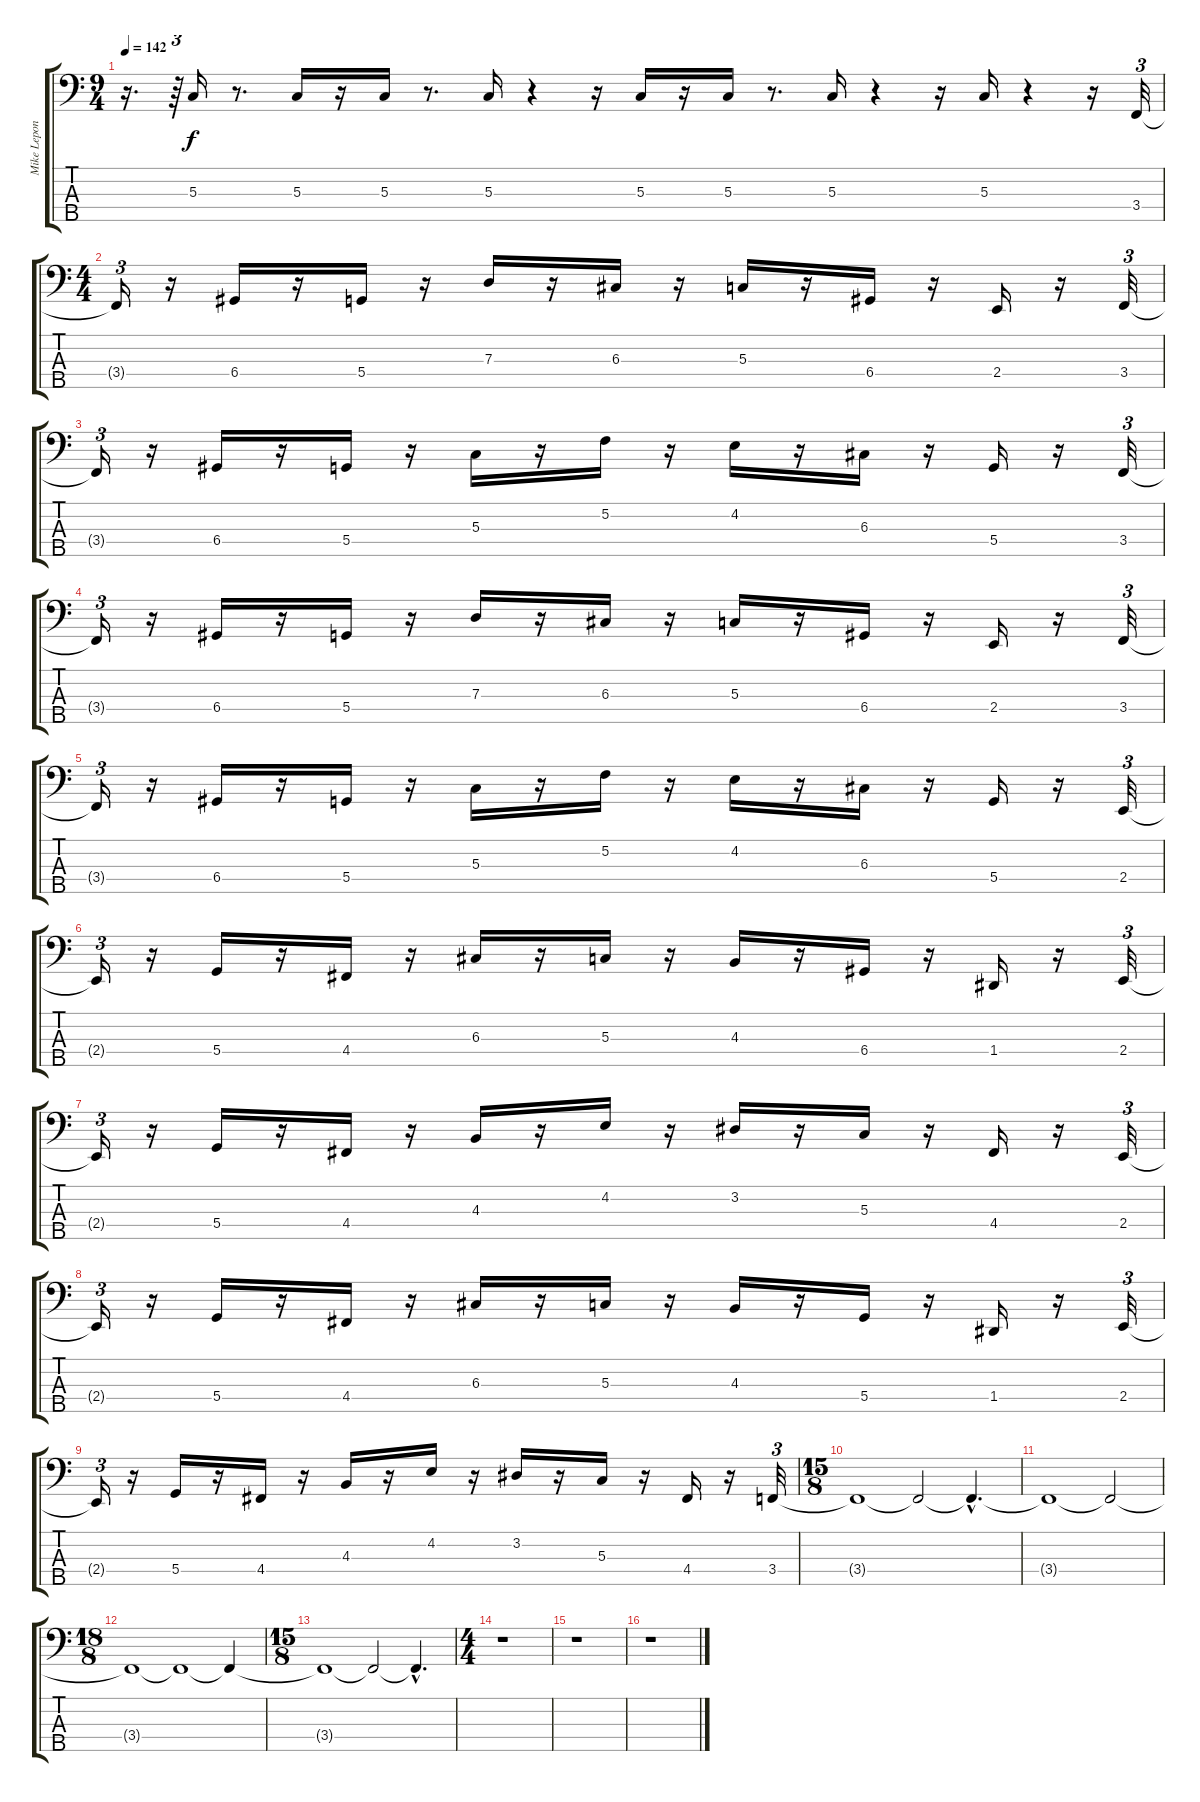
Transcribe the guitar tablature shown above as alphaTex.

\track ("Mike Lepond" "Mike Lepon") {instrument electricbasspick}
\staff {score tabs}
\tuning (F2 C2 G1 D1 A0) {hide}
\ts (9 4)
\tempo 142
\clef f4
\ks c
r.16{d dy f} r.64{tu (3 2)} 5.3.16 r.8{d} 5.3.16 r.16 5.3.16 r.8{d} 5.3.16 r.4 r.16 5.3.16 r.16 5.3.16 r.8{d} 5.3.16 r.4 r.16 5.3.16 r.4 r.16 3.4.32{tu (3 2)} |
\ts (4 4)
3.4{t}.16{tu (3 2)} r.16 6.4.16 r.16 5.4.16 r.16 7.3.16 r.16 6.3.16 r.16 5.3.16 r.16 6.4.16 r.16 2.4.16 r.16 3.4.32{tu (3 2)} |
3.4{t}.16{tu (3 2)} r.16 6.4.16 r.16 5.4.16 r.16 5.3.16 r.16 5.2.16 r.16 4.2.16 r.16 6.3.16 r.16 5.4.16 r.16 3.4.32{tu (3 2)} |
3.4{t}.16{tu (3 2)} r.16 6.4.16 r.16 5.4.16 r.16 7.3.16 r.16 6.3.16 r.16 5.3.16 r.16 6.4.16 r.16 2.4.16 r.16 3.4.32{tu (3 2)} |
3.4{t}.16{tu (3 2)} r.16 6.4.16 r.16 5.4.16 r.16 5.3.16 r.16 5.2.16 r.16 4.2.16 r.16 6.3.16 r.16 5.4.16 r.16 2.4.32{tu (3 2)} |
2.4{t}.16{tu (3 2)} r.16 5.4.16 r.16 4.4.16 r.16 6.3.16 r.16 5.3.16 r.16 4.3.16 r.16 6.4.16 r.16 1.4.16 r.16 2.4.32{tu (3 2)} |
2.4{t}.16{tu (3 2)} r.16 5.4.16 r.16 4.4.16 r.16 4.3.16 r.16 4.2.16 r.16 3.2.16 r.16 5.3.16 r.16 4.4.16 r.16 2.4.32{tu (3 2)} |
2.4{t}.16{tu (3 2)} r.16 5.4.16 r.16 4.4.16 r.16 6.3.16 r.16 5.3.16 r.16 4.3.16 r.16 5.4.16 r.16 1.4.16 r.16 2.4.32{tu (3 2)} |
2.4{t}.16{tu (3 2)} r.16 5.4.16 r.16 4.4.16 r.16 4.3.16 r.16 4.2.16 r.16 3.2.16 r.16 5.3.16 r.16 4.4.16 r.16 3.4.32{tu (3 2)} |
\ts (15 8)
3.4{t}.1 3.4{t}.2 3.4{hac t}.4{d} |
3.4{t}.1 3.4{t}.2 |
\ts (18 8)
3.4{t}.1 3.4{t}.1 3.4{t}.4 |
\ts (15 8)
3.4{t}.1 3.4{t}.2 3.4{hac t}.4{d} |
\ts (4 4)
r.1 |
r.1 |
r.1
